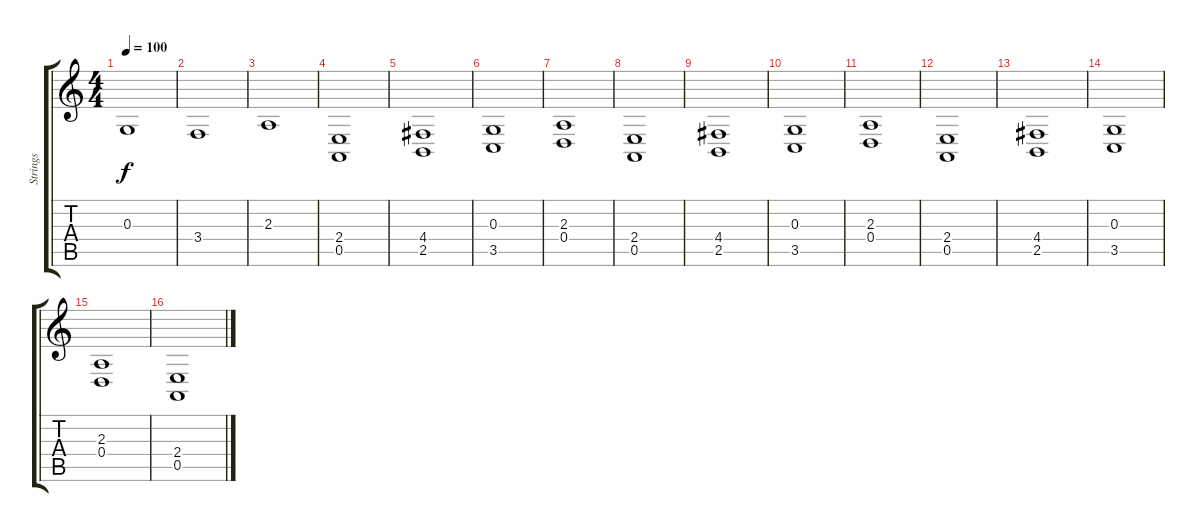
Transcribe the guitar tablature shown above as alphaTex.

\track ("Strings" "Strings") {instrument pad2warm}
\staff {score tabs}
\tuning (E4 B3 G3 D3 A2 E2) {hide}
\ts (4 4)
\tempo 100
\clef g2
\ks c
0.3.1{dy f} |
3.4.1 |
2.3.1 |
(2.4 0.5).1{volume 11 balance 8} |
(4.4 2.5).1 |
(0.3 3.5).1 |
(2.3 0.4).1 |
(2.4 0.5).1 |
(4.4 2.5).1 |
(0.3 3.5).1 |
(2.3 0.4).1 |
(2.4 0.5).1 |
(4.4 2.5).1 |
(0.3 3.5).1 |
(2.3 0.4).1 |
(2.4 0.5).1
